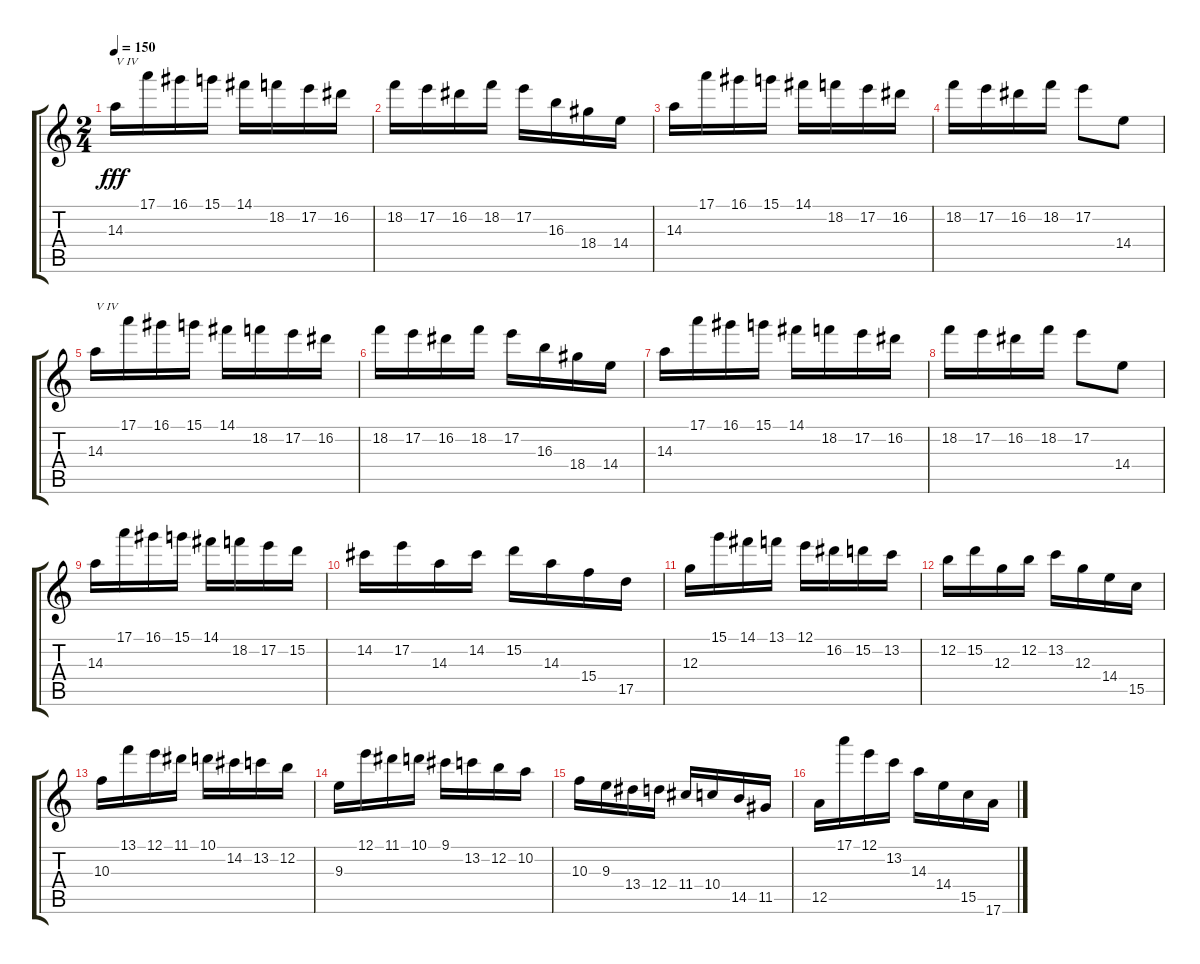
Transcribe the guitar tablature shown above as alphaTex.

\track "" {instrument distortionguitar}
\staff {score tabs}
\tuning (E4 B3 G3 D3 A2 E2) {hide}
\ts (2 4)
\tempo 150
\clef g2
\ks c
14.3.16{txt "V IV" dy fff} 17.1.16 16.1.16 15.1.16 14.1.16 18.2.16 17.2.16 16.2.16 |
18.2.16 17.2.16 16.2.16 18.2.16 17.2.16 16.3.16 18.4.16 14.4.16 |
14.3.16 17.1.16 16.1.16 15.1.16 14.1.16 18.2.16 17.2.16 16.2.16 |
18.2.16 17.2.16 16.2.16 18.2.16 17.2.8 14.4.8 |
14.3.16{txt "V IV"} 17.1.16 16.1.16 15.1.16 14.1.16 18.2.16 17.2.16 16.2.16 |
18.2.16 17.2.16 16.2.16 18.2.16 17.2.16 16.3.16 18.4.16 14.4.16 |
14.3.16 17.1.16 16.1.16 15.1.16 14.1.16 18.2.16 17.2.16 16.2.16 |
18.2.16 17.2.16 16.2.16 18.2.16 17.2.8 14.4.8 |
14.3.16 17.1.16 16.1.16 15.1.16 14.1.16 18.2.16 17.2.16 15.2.16 |
14.2.16 17.2.16 14.3.16 14.2.16 15.2.16 14.3.16 15.4.16 17.5.16 |
12.3.16 15.1.16 14.1.16 13.1.16 12.1.16 16.2.16 15.2.16 13.2.16 |
12.2.16 15.2.16 12.3.16 12.2.16 13.2.16 12.3.16 14.4.16 15.5.16 |
10.3.16 13.1.16 12.1.16 11.1.16 10.1.16 14.2.16 13.2.16 12.2.16 |
9.3.16 12.1.16 11.1.16 10.1.16 9.1.16 13.2.16 12.2.16 10.2.16 |
10.3.16 9.3.16 13.4.16 12.4.16 11.4.16 10.4.16 14.5.16 11.5.16 |
12.5.16 17.1.16 12.1.16 13.2.16 14.3.16 14.4.16 15.5.16 17.6.16
